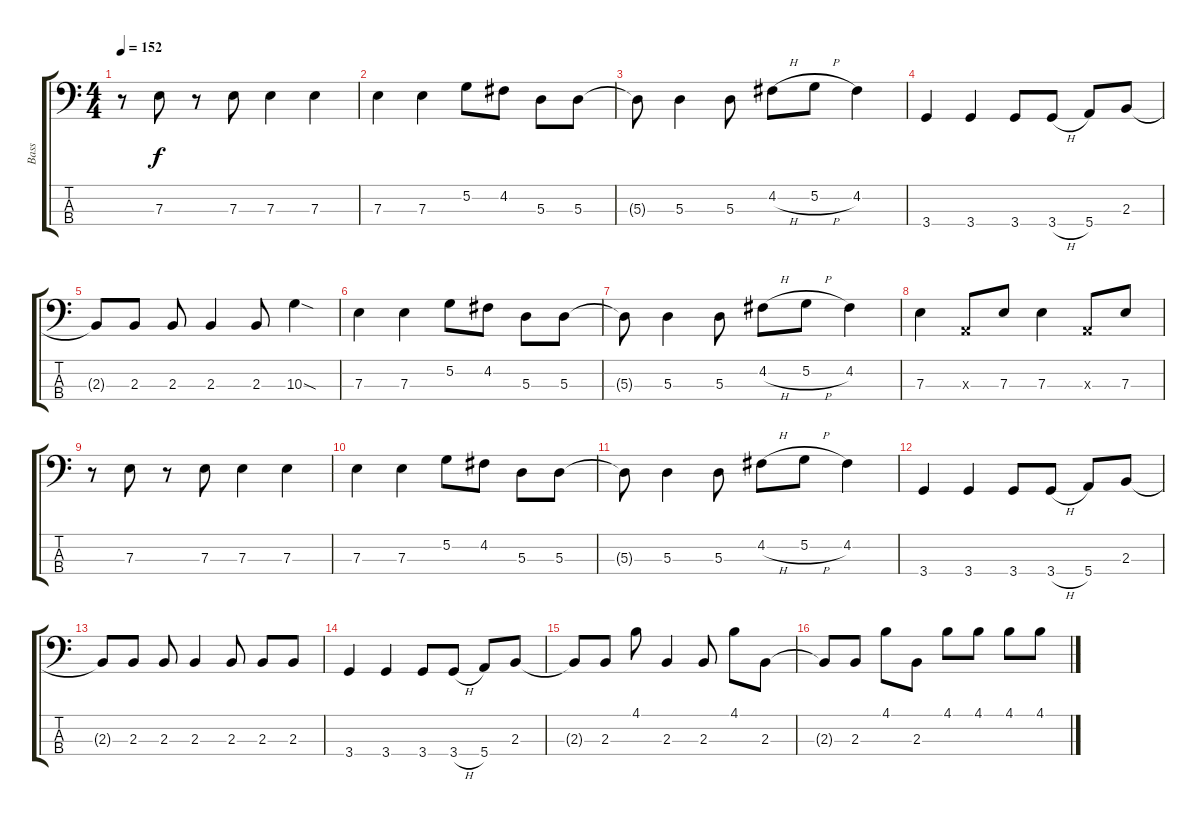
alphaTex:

\track ("Bass" "Bass") {instrument electricbasspick}
\staff {score tabs}
\tuning (G2 D2 A1 E1) {hide}
\ts (4 4)
\tempo 152
\clef f4
\ks c
r.8{dy f} 7.3.8 r.8 7.3.8 7.3.4 7.3.4 |
7.3.4 7.3.4 5.2.8 4.2.8 5.3.8 5.3.8 |
5.3{t}.8 5.3.4 5.3.8 4.2{h}.8 5.2{h}.8 4.2.4 |
3.4.4 3.4.4 3.4.8 3.4{h}.8 5.4.8 2.3.8 |
2.3{t}.8 2.3.8 2.3.8 2.3.4 2.3.8 10.3{sod}.4 |
7.3.4 7.3.4 5.2.8 4.2.8 5.3.8 5.3.8 |
5.3{t}.8 5.3.4 5.3.8 4.2{h}.8 5.2{h}.8 4.2.4 |
7.3.4 0.3{x}.8 7.3.8 7.3.4 0.3{x}.8 7.3.8 |
r.8 7.3.8 r.8 7.3.8 7.3.4 7.3.4 |
7.3.4 7.3.4 5.2.8 4.2.8 5.3.8 5.3.8 |
5.3{t}.8 5.3.4 5.3.8 4.2{h}.8 5.2{h}.8 4.2.4 |
3.4.4 3.4.4 3.4.8 3.4{h}.8 5.4.8 2.3.8 |
2.3{t}.8 2.3.8 2.3.8 2.3.4 2.3.8 2.3.8 2.3.8 |
3.4.4 3.4.4 3.4.8 3.4{h}.8 5.4.8 2.3.8 |
2.3{t}.8 2.3.8 4.1.8 2.3.4 2.3.8 4.1.8 2.3.8 |
2.3{t}.8 2.3.8 4.1.8 2.3.8 4.1.8 4.1.8 4.1.8 4.1.8
